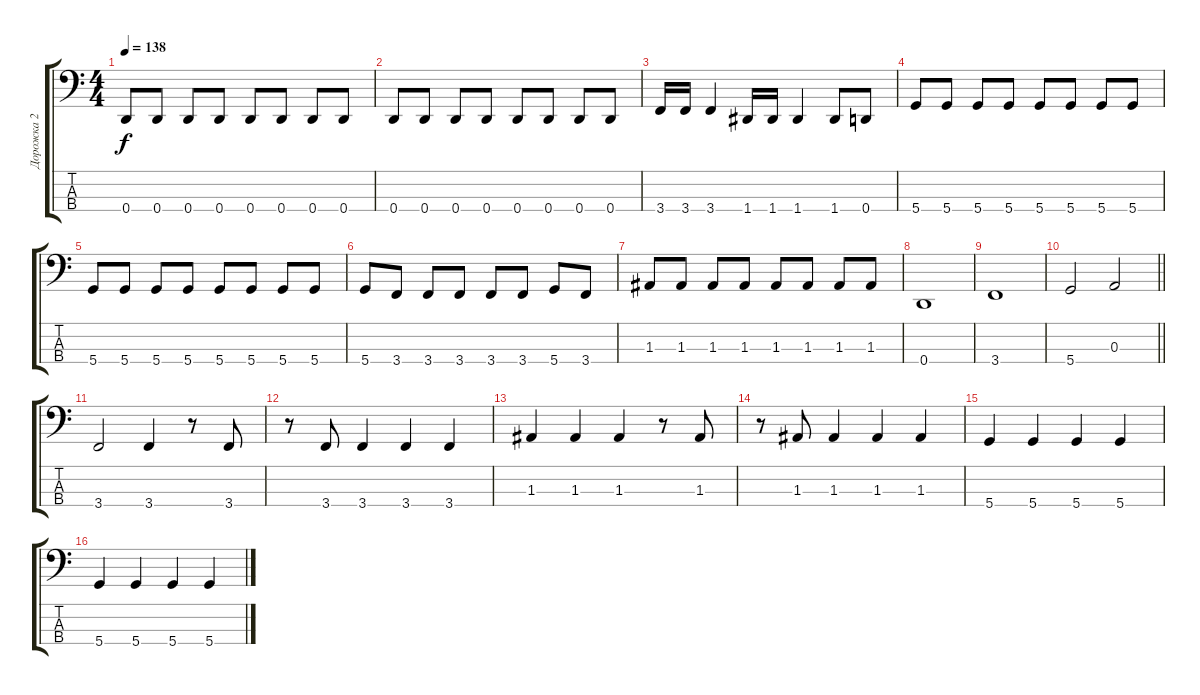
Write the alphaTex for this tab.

\track ("Дорожка 2" "Дорожка 2") {instrument fretlessbass}
\staff {score tabs}
\tuning (G2 D2 A1 D1) {hide}
\ts (4 4)
\tempo 138
\clef f4
\ks c
0.4.8{dy f} 0.4.8 0.4.8 0.4.8 0.4.8 0.4.8 0.4.8 0.4.8 |
0.4.8 0.4.8 0.4.8 0.4.8 0.4.8 0.4.8 0.4.8 0.4.8 |
3.4.16 3.4.16 3.4.4 1.4.16 1.4.16 1.4.4 1.4.8 0.4.8 |
5.4.8 5.4.8 5.4.8 5.4.8 5.4.8 5.4.8 5.4.8 5.4.8 |
5.4.8 5.4.8 5.4.8 5.4.8 5.4.8 5.4.8 5.4.8 5.4.8 |
5.4.8 3.4.8 3.4.8 3.4.8 3.4.8 3.4.8 5.4.8 3.4.8 |
1.3.8 1.3.8 1.3.8 1.3.8 1.3.8 1.3.8 1.3.8 1.3.8 |
0.4.1 |
3.4.1 |
\barLineRight lightlight
5.4.2 0.3.2 |
3.4.2 3.4.4 r.8 3.4.8 |
r.8 3.4.8 3.4.4 3.4.4 3.4.4 |
1.3.4 1.3.4 1.3.4 r.8 1.3.8 |
r.8 1.3.8 1.3.4 1.3.4 1.3.4 |
5.4.4 5.4.4 5.4.4 5.4.4 |
5.4.4 5.4.4 5.4.4 5.4.4
